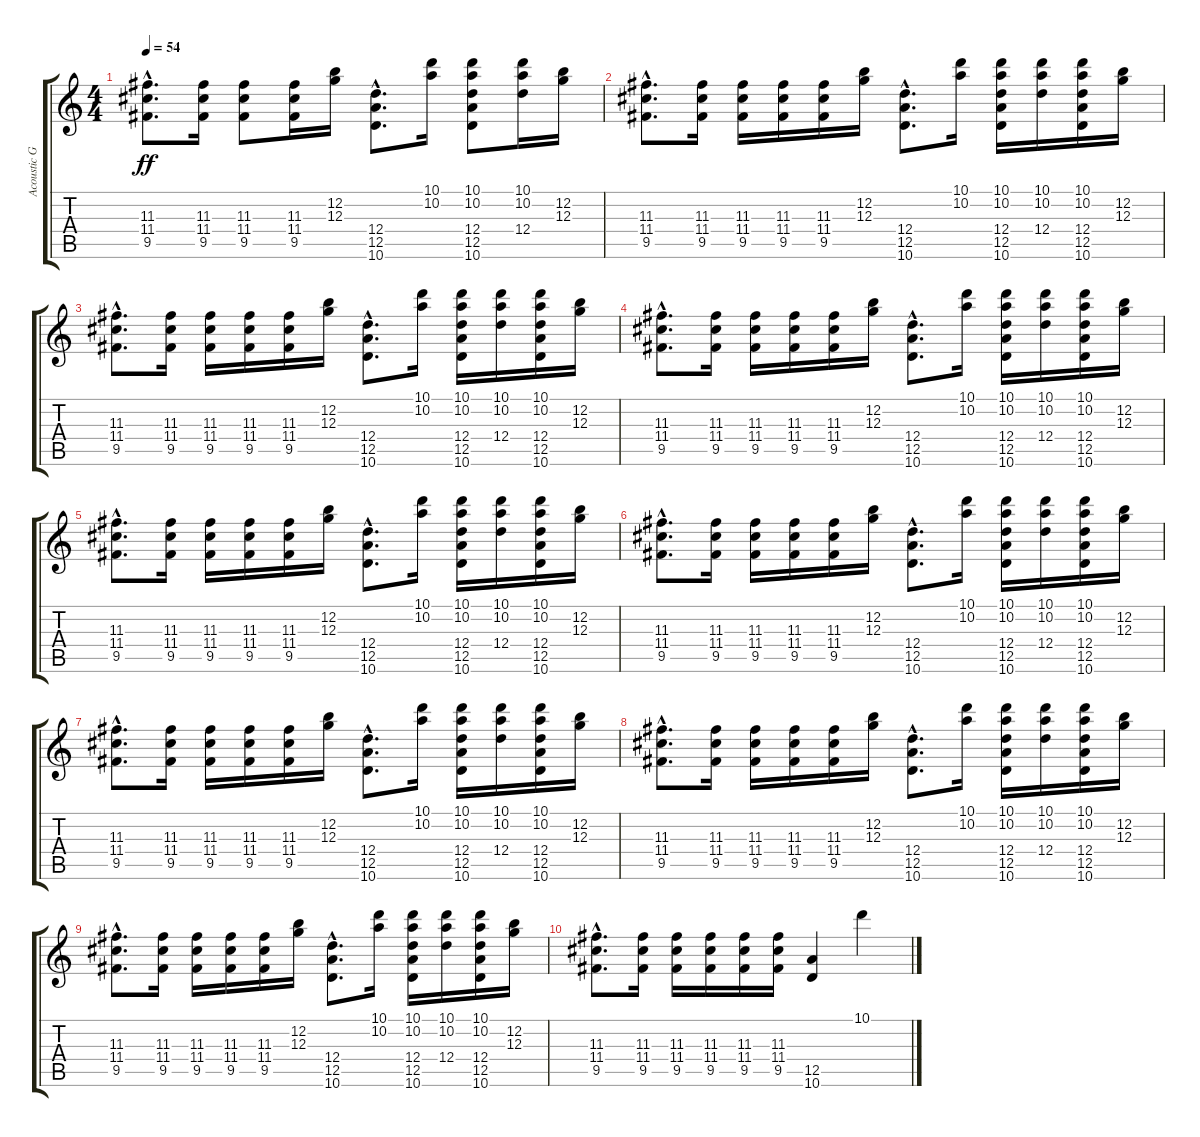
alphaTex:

\track ("Acoustic Guitar" "Acoustic G") {instrument acousticguitarsteel}
\staff {score tabs}
\tuning (E4 B3 G3 D3 A2 E2) {hide}
\ts (4 4)
\tempo 54
\clef g2
\ks c
(11.3{hac} 11.4{hac} 9.5{hac}).8{d dy ff} (11.3 11.4 9.5).16 (11.3 11.4 9.5).8 (11.3 11.4 9.5).16 (12.2 12.3).16 (12.4{hac} 12.5{hac} 10.6{hac}).8{d} (10.1 10.2).16 (10.1 10.2 12.4 12.5 10.6).8 (10.1 10.2 12.4).16 (12.2 12.3).16 |
(11.3{hac} 11.4{hac} 9.5{hac}).8{d} (11.3 11.4 9.5).16 (11.3 11.4 9.5).16 (11.3 11.4 9.5).16 (11.3 11.4 9.5).16 (12.2 12.3).16 (12.4{hac} 12.5{hac} 10.6{hac}).8{d} (10.1 10.2).16 (10.1 10.2 12.4 12.5 10.6).16 (10.1 10.2 12.4).16 (10.1 10.2 12.4 12.5 10.6).16 (12.2 12.3).16 |
(11.3{hac} 11.4{hac} 9.5{hac}).8{d} (11.3 11.4 9.5).16 (11.3 11.4 9.5).16 (11.3 11.4 9.5).16 (11.3 11.4 9.5).16 (12.2 12.3).16 (12.4{hac} 12.5{hac} 10.6{hac}).8{d} (10.1 10.2).16 (10.1 10.2 12.4 12.5 10.6).16 (10.1 10.2 12.4).16 (10.1 10.2 12.4 12.5 10.6).16 (12.2 12.3).16 |
(11.3{hac} 11.4{hac} 9.5{hac}).8{d} (11.3 11.4 9.5).16 (11.3 11.4 9.5).16 (11.3 11.4 9.5).16 (11.3 11.4 9.5).16 (12.2 12.3).16 (12.4{hac} 12.5{hac} 10.6{hac}).8{d} (10.1 10.2).16 (10.1 10.2 12.4 12.5 10.6).16 (10.1 10.2 12.4).16 (10.1 10.2 12.4 12.5 10.6).16 (12.2 12.3).16 |
(11.3{hac} 11.4{hac} 9.5{hac}).8{d} (11.3 11.4 9.5).16 (11.3 11.4 9.5).16 (11.3 11.4 9.5).16 (11.3 11.4 9.5).16 (12.2 12.3).16 (12.4{hac} 12.5{hac} 10.6{hac}).8{d} (10.1 10.2).16 (10.1 10.2 12.4 12.5 10.6).16 (10.1 10.2 12.4).16 (10.1 10.2 12.4 12.5 10.6).16 (12.2 12.3).16 |
(11.3{hac} 11.4{hac} 9.5{hac}).8{d} (11.3 11.4 9.5).16 (11.3 11.4 9.5).16 (11.3 11.4 9.5).16 (11.3 11.4 9.5).16 (12.2 12.3).16 (12.4{hac} 12.5{hac} 10.6{hac}).8{d} (10.1 10.2).16 (10.1 10.2 12.4 12.5 10.6).16 (10.1 10.2 12.4).16 (10.1 10.2 12.4 12.5 10.6).16 (12.2 12.3).16 |
(11.3{hac} 11.4{hac} 9.5{hac}).8{d} (11.3 11.4 9.5).16 (11.3 11.4 9.5).16 (11.3 11.4 9.5).16 (11.3 11.4 9.5).16 (12.2 12.3).16 (12.4{hac} 12.5{hac} 10.6{hac}).8{d} (10.1 10.2).16 (10.1 10.2 12.4 12.5 10.6).16 (10.1 10.2 12.4).16 (10.1 10.2 12.4 12.5 10.6).16 (12.2 12.3).16 |
(11.3{hac} 11.4{hac} 9.5{hac}).8{d} (11.3 11.4 9.5).16 (11.3 11.4 9.5).16 (11.3 11.4 9.5).16 (11.3 11.4 9.5).16 (12.2 12.3).16 (12.4{hac} 12.5{hac} 10.6{hac}).8{d} (10.1 10.2).16 (10.1 10.2 12.4 12.5 10.6).16 (10.1 10.2 12.4).16 (10.1 10.2 12.4 12.5 10.6).16 (12.2 12.3).16 |
(11.3{hac} 11.4{hac} 9.5{hac}).8{d} (11.3 11.4 9.5).16 (11.3 11.4 9.5).16 (11.3 11.4 9.5).16 (11.3 11.4 9.5).16 (12.2 12.3).16 (12.4{hac} 12.5{hac} 10.6{hac}).8{d} (10.1 10.2).16 (10.1 10.2 12.4 12.5 10.6).16 (10.1 10.2 12.4).16 (10.1 10.2 12.4 12.5 10.6).16 (12.2 12.3).16 |
(11.3{hac} 11.4{hac} 9.5{hac}).8{d} (11.3 11.4 9.5).16 (11.3 11.4 9.5).16 (11.3 11.4 9.5).16 (11.3 11.4 9.5).16 (11.3 11.4 9.5).16 (12.5 10.6).4 10.1.4
